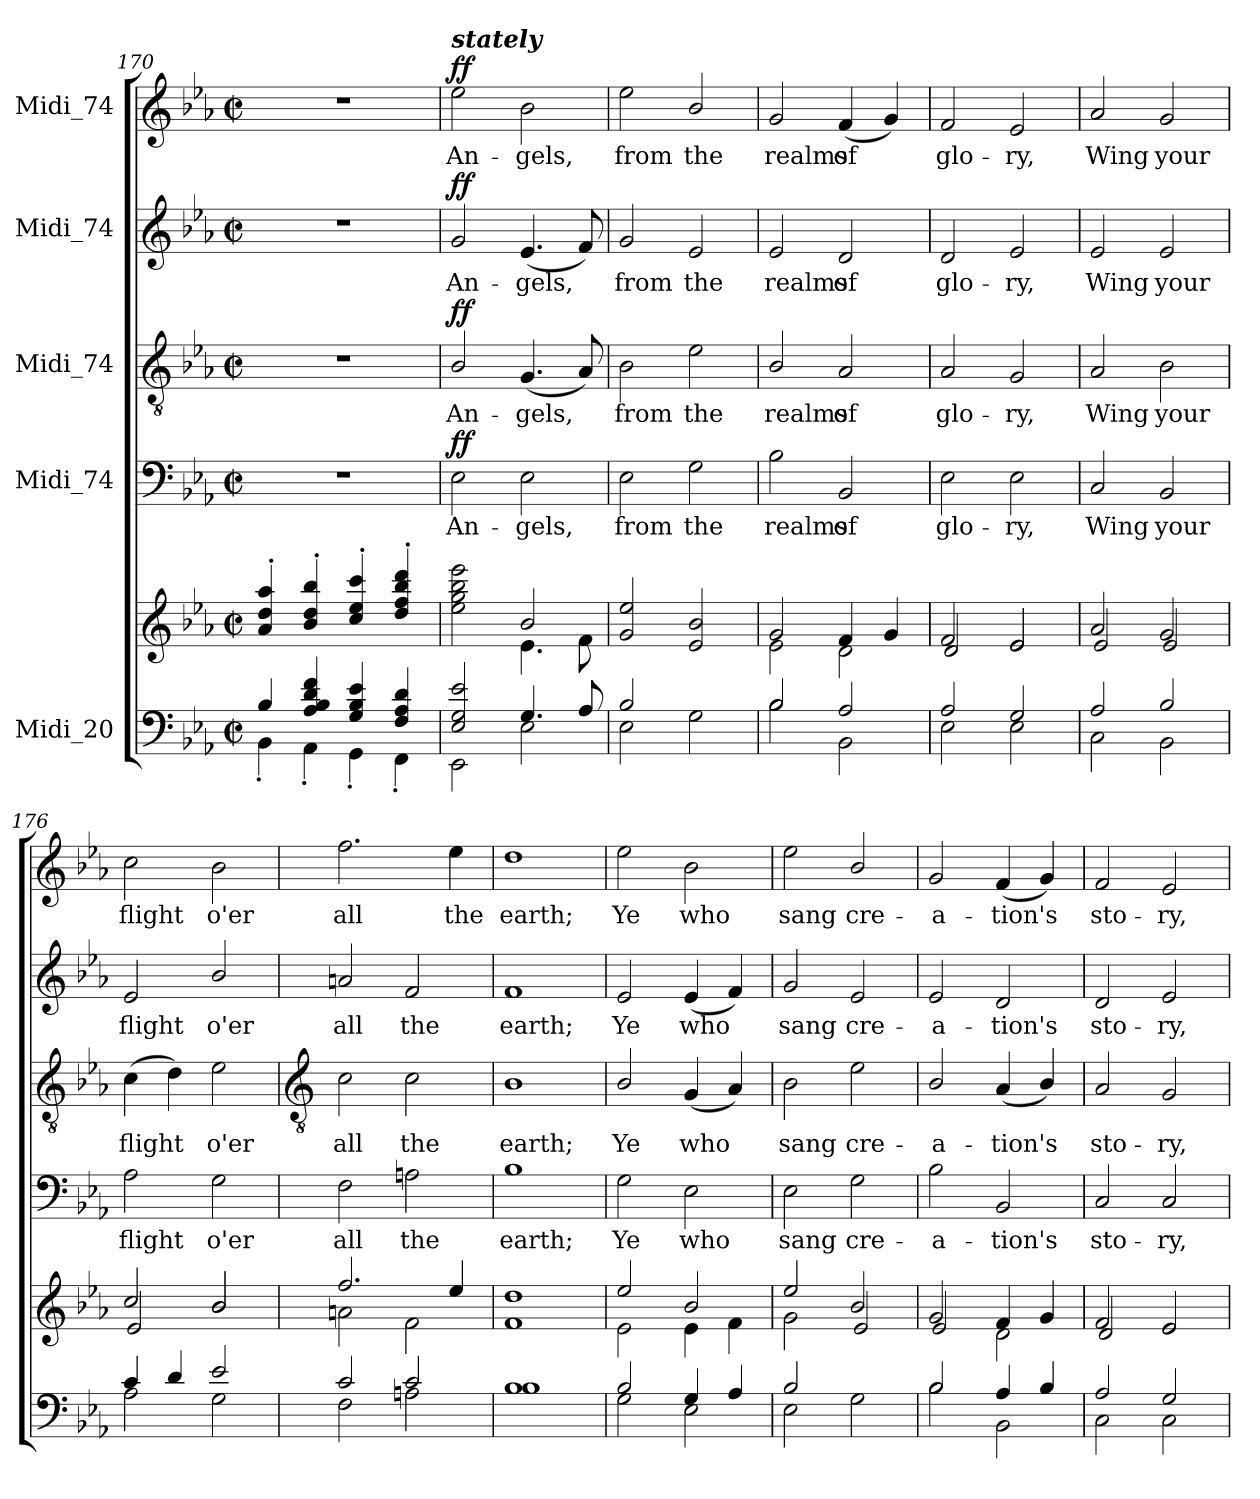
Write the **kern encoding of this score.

**kern	**kern	**kern	**text	**dynam	**kern	**text	**dynam	**kern	**text	**dynam	**kern	**text	**dynam
*part5	*part5	*part4	*part4	*part4	*part3	*part3	*part3	*part2	*part2	*part2	*part1	*part1	*part1
*staff6	*staff5	*staff4	*staff4	*staff4	*staff3	*staff3	*staff3	*staff2	*staff2	*staff2	*staff1	*staff1	*staff1
*I"Midi_20	*	*I"Midi_74	*	*	*I"Midi_74	*	*	*I"Midi_74	*	*	*I"Midi_74	*	*
*clefF4	*clefG2	*clefF4	*	*	*clefGv2	*	*	*clefG2	*	*	*clefG2	*	*
*k[b-e-a-]	*k[b-e-a-]	*k[b-e-a-]	*	*	*k[b-e-a-]	*	*	*k[b-e-a-]	*	*	*k[b-e-a-]	*	*
*E-:	*E-:	*E-:	*	*	*E-:	*	*	*E-:	*	*	*E-:	*	*
*M2/2	*M2/2	*M2/2	*	*	*M2/2	*	*	*M2/2	*	*	*M2/2	*	*
*met(c|)	*met(c|)	*met(c|)	*	*	*met(c|)	*	*	*met(c|)	*	*	*met(c|)	*	*
=170	=170	=170	=170	=170	=170	=170	=170	=170	=170	=170	=170	=170	=170
*^	*^	*	*	*	*	*	*	*	*	*	*	*	*
4B-/	4BB-'\	4a-' 4dd' 4aa-'	1ryy	1r	.	.	1r	.	.	1r	.	.	1r	.	.
4A-/ 4B-/ 4d/ 4f/	4AA-'\	4b-' 4dd' 4bb-'	.	.	.	.	.	.	.	.	.	.	.	.	.
4G/ 4B-/ 4e-/	4GG'\	4cc' 4ee-' 4ccc'	.	.	.	.	.	.	.	.	.	.	.	.	.
4F/ 4A-/ 4d/	4FF'\	4dd' 4ff' 4bb-' 4ddd'	.	.	.	.	.	.	.	.	.	.	.	.	.
=171	=171	=171	=171	=171	=171	=171	=171	=171	=171	=171	=171	=171	=171	=171	=171
!	!	!	!	!	!	!	!	!	!	!	!	!	!LO:TX:a:Bi:t=stately	!	!
!	!	!	!	!	!LO:LY:b	!LO:DY:b	!	!LO:LY:b	!LO:DY:b	!	!LO:LY:b	!LO:DY:b	!	!LO:LY:b	!LO:DY:b
2E-/ 2G/ 2e-/	2EE-\	2ee- 2gg 2bb- 2eee-	2ryy	2E-	An-	ff	2B-/	An-	ff	2g	An-	ff	2ee-	An-	ff
!	!	!	!	!	!LO:LY:b	!	!	!LO:LY:b	!	!	!LO:LY:b	!	!	!LO:LY:b	!
4.G/	2E-\	2b-	4.e-\	2E-	-gels,	.	(<4.G	-gels,	.	(<4.e-	-gels,	.	2b-	-gels,	.
8A-/	.	.	8f\	.	.	.	8A-)	.	.	8f)	.	.	.	.	.
=172	=172	=172	=172	=172	=172	=172	=172	=172	=172	=172	=172	=172	=172	=172	=172
!	!	!	!	!	!LO:LY:b	!	!	!LO:LY:b	!	!	!LO:LY:b	!	!	!LO:LY:b	!
2B-/	2E-\	2g 2ee-	1ryy	2E-	from	.	2B-	from	.	2g	from	.	2ee-	from	.
!	!	!	!	!	!LO:LY:b	!	!	!LO:LY:b	!	!	!LO:LY:b	!	!	!LO:LY:b	!
2ryy	2G\	2e- 2b-	.	2G	the	.	2e-	the	.	2e-	the	.	2b-/	the	.
=173	=173	=173	=173	=173	=173	=173	=173	=173	=173	=173	=173	=173	=173	=173	=173
!	!	!	!	!	!LO:LY:b	!	!	!LO:LY:b	!	!	!LO:LY:b	!	!	!LO:LY:b	!
2B-/	2B-\	2g	2e-\	2B-	realms	.	2B-/	realms	.	2e-	realms	.	2g	realms	.
!	!	!	!	!	!LO:LY:b	!	!	!LO:LY:b	!	!	!LO:LY:b	!	!	!LO:LY:b	!
2A-/	2BB-\	4f	2d\	2BB-	of	.	2A-	of	.	2d	of	.	(<4f	of	.
.	.	4g	.	.	.	.	.	.	.	.	.	.	4g)	.	.
=174	=174	=174	=174	=174	=174	=174	=174	=174	=174	=174	=174	=174	=174	=174	=174
!	!	!	!	!	!LO:LY:b	!	!	!LO:LY:b	!	!	!LO:LY:b	!	!	!LO:LY:b	!
2A-/	2E-\	2f	2d/	2E-	glo-	.	2A-	glo-	.	2d	glo-	.	2f	glo-	.
!	!	!	!	!	!LO:LY:b	!	!	!LO:LY:b	!	!	!LO:LY:b	!	!	!LO:LY:b	!
2G/	2E-\	2e-	2e-/	2E-	-ry,	.	2G	-ry,	.	2e-	-ry,	.	2e-	-ry,	.
=175	=175	=175	=175	=175	=175	=175	=175	=175	=175	=175	=175	=175	=175	=175	=175
!	!	!	!	!	!LO:LY:b	!	!	!LO:LY:b	!	!	!LO:LY:b	!	!	!LO:LY:b	!
2A-/	2C\	2a-	2e-/	2C	Wing	.	2A-	Wing	.	2e-	Wing	.	2a-	Wing	.
!	!	!	!	!	!LO:LY:b	!	!	!LO:LY:b	!	!	!LO:LY:b	!	!	!LO:LY:b	!
2B-/	2BB-\	2g	2e-/	2BB-	your	.	2B-	your	.	2e-	your	.	2g	your	.
=176	=176	=176	=176	=176	=176	=176	=176	=176	=176	=176	=176	=176	=176	=176	=176
!	!	!	!	!	!LO:LY:b	!	!	!LO:LY:b	!	!	!LO:LY:b	!	!	!LO:LY:b	!
4c/	2A-\	2cc/	2e-/	2A-	flight	.	(>4c	flight	.	2e-	flight	.	2cc	flight	.
4d/	.	.	.	.	.	.	4d)	.	.	.	.	.	.	.	.
!	!	!	!	!	!LO:LY:b	!	!	!LO:LY:b	!	!	!LO:LY:b	!	!	!LO:LY:b	!
2e-/	2G\	2b-/	2b-/	2G	o'er	.	2e-	o'er	.	2b-/	o'er	.	2b-	o'er	.
!!LO:LB:g=z
=177	=177	=177	=177	=177	=177	=177	=177	=177	=177	=177	=177	=177	=177	=177	=177
*	*	*	*	*	*	*	*clefGv2	*	*	*	*	*	*	*	*
!	!	!	!	!	!LO:LY:b	!	!	!LO:LY:b	!	!	!LO:LY:b	!	!	!LO:LY:b	!
2c/	2F\	2.ff/	2an\	2F	all	.	2c	all	.	2an	all	.	2.ff	all	.
!	!	!	!	!	!LO:LY:b	!	!	!LO:LY:b	!	!	!LO:LY:b	!	!	!	!
2c/	2An\	.	2f\	2An	the	.	2c	the	.	2f	the	.	.	.	.
!	!	!	!	!	!	!	!	!	!	!	!	!	!	!LO:LY:b	!
.	.	4ee-/	.	.	.	.	.	.	.	.	.	.	4ee-	the	.
=178	=178	=178	=178	=178	=178	=178	=178	=178	=178	=178	=178	=178	=178	=178	=178
!	!	!	!	!	!LO:LY:b	!	!	!LO:LY:b	!	!	!LO:LY:b	!	!	!LO:LY:b	!
1B-/	1B-\	1dd	1f\	1B-	earth;	.	1B-	earth;	.	1f	earth;	.	1dd	earth;	.
=179	=179	=179	=179	=179	=179	=179	=179	=179	=179	=179	=179	=179	=179	=179	=179
!	!	!	!	!	!LO:LY:b	!	!	!LO:LY:b	!	!	!LO:LY:b	!	!	!LO:LY:b	!
2B-/	2G\	2ee-	2e-\	2G	Ye	.	2B-/	Ye	.	2e-	Ye	.	2ee-	Ye	.
!	!	!	!	!	!LO:LY:b	!	!	!LO:LY:b	!	!	!LO:LY:b	!	!	!LO:LY:b	!
4G/	2E-\	2b-/	4e-\	2E-	who	.	(<4G	who	.	(<4e-	who	.	2b-	who	.
4A-/	.	.	4f\	.	.	.	4A-)	.	.	4f)	.	.	.	.	.
=180	=180	=180	=180	=180	=180	=180	=180	=180	=180	=180	=180	=180	=180	=180	=180
!	!	!	!	!	!LO:LY:b	!	!	!LO:LY:b	!	!	!LO:LY:b	!	!	!LO:LY:b	!
2B-/	2E-\	2ee-	2g\	2E-	sang	.	2B-	sang	.	2g	sang	.	2ee-	sang	.
!	!	!	!	!	!LO:LY:b	!	!	!LO:LY:b	!	!	!LO:LY:b	!	!	!LO:LY:b	!
2ryy	2G\	2b-/	2e-/	2G	cre-	.	2e-	cre-	.	2e-	cre-	.	2b-/	cre-	.
=181	=181	=181	=181	=181	=181	=181	=181	=181	=181	=181	=181	=181	=181	=181	=181
!	!	!	!	!	!LO:LY:b	!	!	!LO:LY:b	!	!	!LO:LY:b	!	!	!LO:LY:b	!
2B-/	2B-\	2g	2e-/	2B-	-a-	.	2B-/	-a-	.	2e-	-a-	.	2g	-a-	.
!	!	!	!	!	!LO:LY:b	!	!	!LO:LY:b	!	!	!LO:LY:b	!	!	!LO:LY:b	!
4A-/	2BB-\	4f	2d\	2BB-	-tion's	.	(<4A-	-tion's	.	2d	-tion's	.	(<4f	-tion's	.
4B-/	.	4g	.	.	.	.	4B-/)	.	.	.	.	.	4g)	.	.
=182	=182	=182	=182	=182	=182	=182	=182	=182	=182	=182	=182	=182	=182	=182	=182
!	!	!	!	!	!LO:LY:b	!	!	!LO:LY:b	!	!	!LO:LY:b	!	!	!LO:LY:b	!
2A-/	2C\	2f	2d/	2C	sto-	.	2A-	sto-	.	2d	sto-	.	2f	sto-	.
!	!	!	!	!	!LO:LY:b	!	!	!LO:LY:b	!	!	!LO:LY:b	!	!	!LO:LY:b	!
2G/	2C\	2e-	2e-/	2C	-ry,	.	2G	-ry,	.	2e-	-ry,	.	2e-	-ry,	.
*v	*v	*	*	*	*	*	*	*	*	*	*	*	*	*	*
*	*v	*v	*	*	*	*	*	*	*	*	*	*	*	*
=	=	=	=	=	=	=	=	=	=	=	=	=	=
*-	*-	*-	*-	*-	*-	*-	*-	*-	*-	*-	*-	*-	*-
